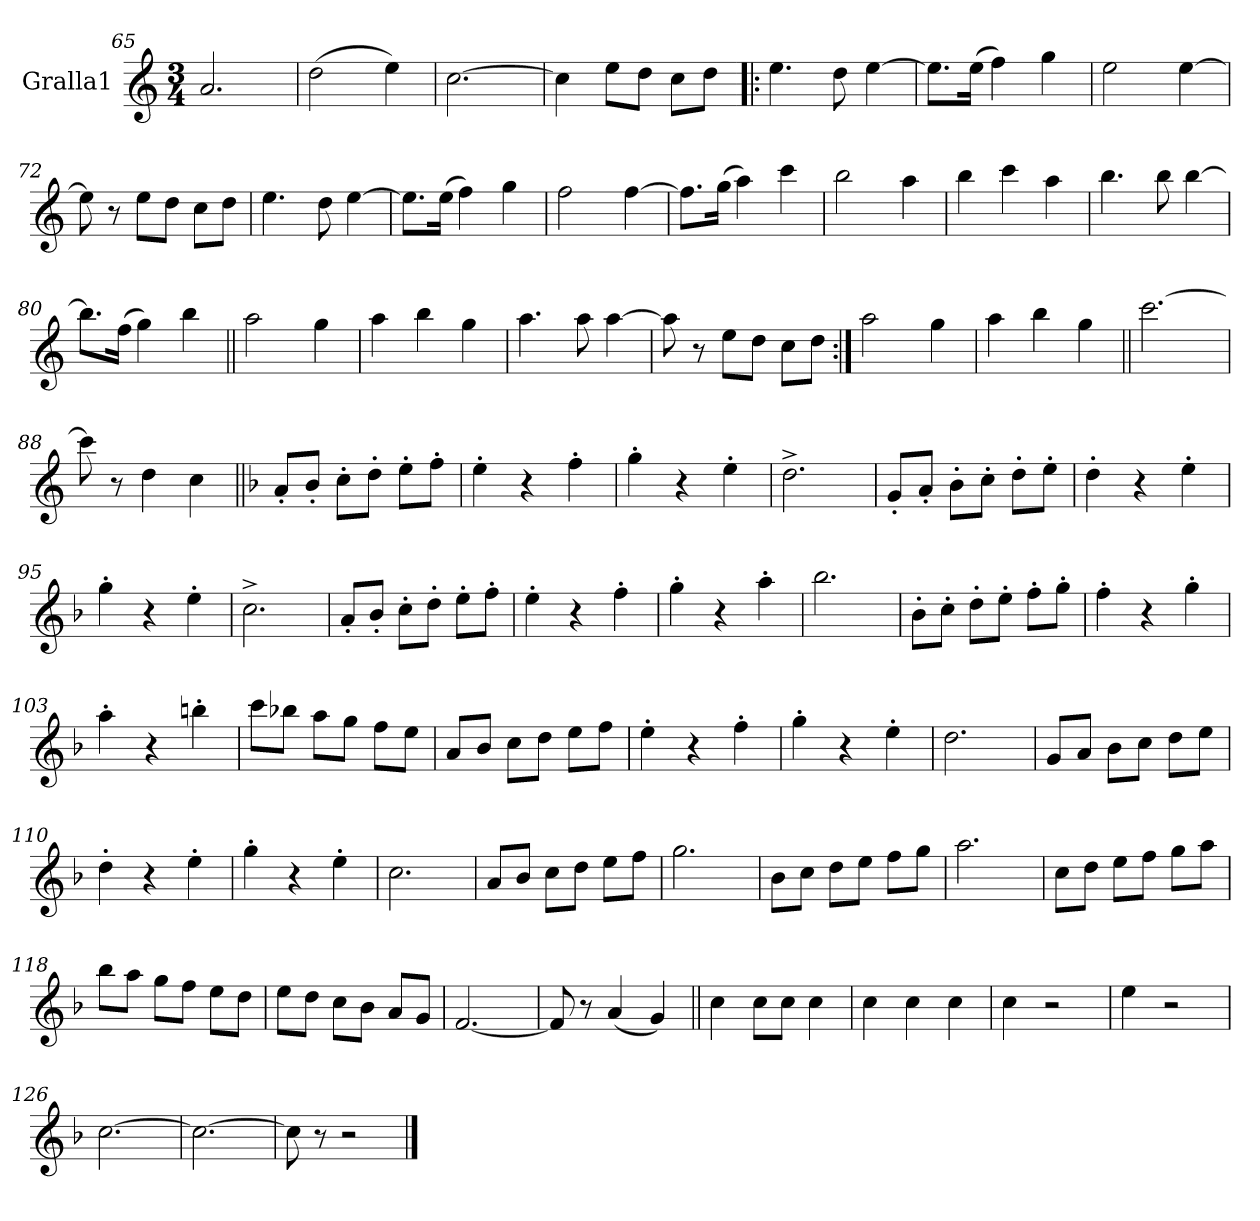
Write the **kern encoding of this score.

**kern
*part1
*staff1
*I"Gralla1
*I'Gr1.
*clefG2
*k[]
*M3/4
=65
2.a/
=66
(>2dd\
4ee\)
=67
[2.cc\
=68
4cc\]
8ee\L
8dd\J
8cc\L
8dd\J
=69!|:
4.ee\
8dd\
[4ee\
=70
8.ee\L]
(>16ee\Jk
4ff\)
4gg\
=71
2ee\
[4ee\
=72
8ee\]
8r
8ee\L
8dd\J
8cc\L
8dd\J
=73
4.ee\
8dd\
[4ee\
=74
8.ee\L]
(>16ee\Jk
4ff\)
4gg\
=75
2ff\
[4ff\
!!LO:LB:g=z
=76
8.ff\L]
(>16gg\Jk
4aa\)
4ccc\
=77
2bb\
4aa\
=78
4bb\
4ccc\
4aa\
=79
4.bb\
8bb\
[4bb\
=80
8.bb\L]
(>16ff\Jk
4gg\)
4bb\
=81||
2aa\
4gg\
=82
4aa\
4bb\
4gg\
=83
4.aa\
8aa\
[4aa\
=84
8aa\]
8r
8ee\L
8dd\J
8cc\L
8dd\J
=85:|!
2aa\
4gg\
=86
4aa\
4bb\
4gg\
!!LO:LB:g=z
=87||
[2.ccc\
=88
8ccc\]
8r
4dd\
4cc\
=89||
*k[b-]
8a'/L
8b-'/J
8cc'\L
8dd'\J
8ee'\L
8ff'\J
=90
4ee'\
4r
4ff'\
=91
4gg'\
4r
4ee'\
=92
2.dd^\
=93
8g'/L
8a'/J
8b-'\L
8cc'\J
8dd'\L
8ee'\J
=94
4dd'\
4r
4ee'\
=95
4gg'\
4r
4ee'\
=96
2.cc^\
=97
8a'/L
8b-'/J
8cc'\L
8dd'\J
8ee'\L
8ff'\J
=98
4ee'\
4r
4ff'\
!!LO:LB:g=z
=99
4gg'\
4r
4aa'\
=100
2.bb-\
=101
8b-'\L
8cc'\J
8dd'\L
8ee'\J
8ff'\L
8gg'\J
=102
4ff'\
4r
4gg'\
=103
4aa'\
4r
4bbn'\
=104
8ccc\L
8bb-X\J
8aa\L
8gg\J
8ff\L
8ee\J
=105
8a/L
8b-/J
8cc\L
8dd\J
8ee\L
8ff\J
=106
4ee'\
4r
4ff'\
=107
4gg'\
4r
4ee'\
=108
2.dd\
=109
8g/L
8a/J
8b-\L
8cc\J
8dd\L
8ee\J
!!LO:LB:g=z
=110
4dd'\
4r
4ee'\
=111
4gg'\
4r
4ee'\
=112
2.cc\
=113
8a/L
8b-/J
8cc\L
8dd\J
8ee\L
8ff\J
=114
2.gg\
=115
8b-\L
8cc\J
8dd\L
8ee\J
8ff\L
8gg\J
=116
2.aa\
=117
8cc\L
8dd\J
8ee\L
8ff\J
8gg\L
8aa\J
=118
8bb-\L
8aa\J
8gg\L
8ff\J
8ee\L
8dd\J
=119
8ee\L
8dd\J
8cc\L
8b-\J
8a/L
8g/J
=120
[2.f/
!!LO:LB:g=z
=121
8f/]
8r
(<4a/
4g/)
=122||
4cc\
8cc\L
8cc\J
4cc\
=123
4cc\
4cc\
4cc\
=124
4cc\
2r
=125
4ee\
2r
=126
[2.cc\
=127
2.cc\_
=128
8cc\]
8r
2r
==
*-
